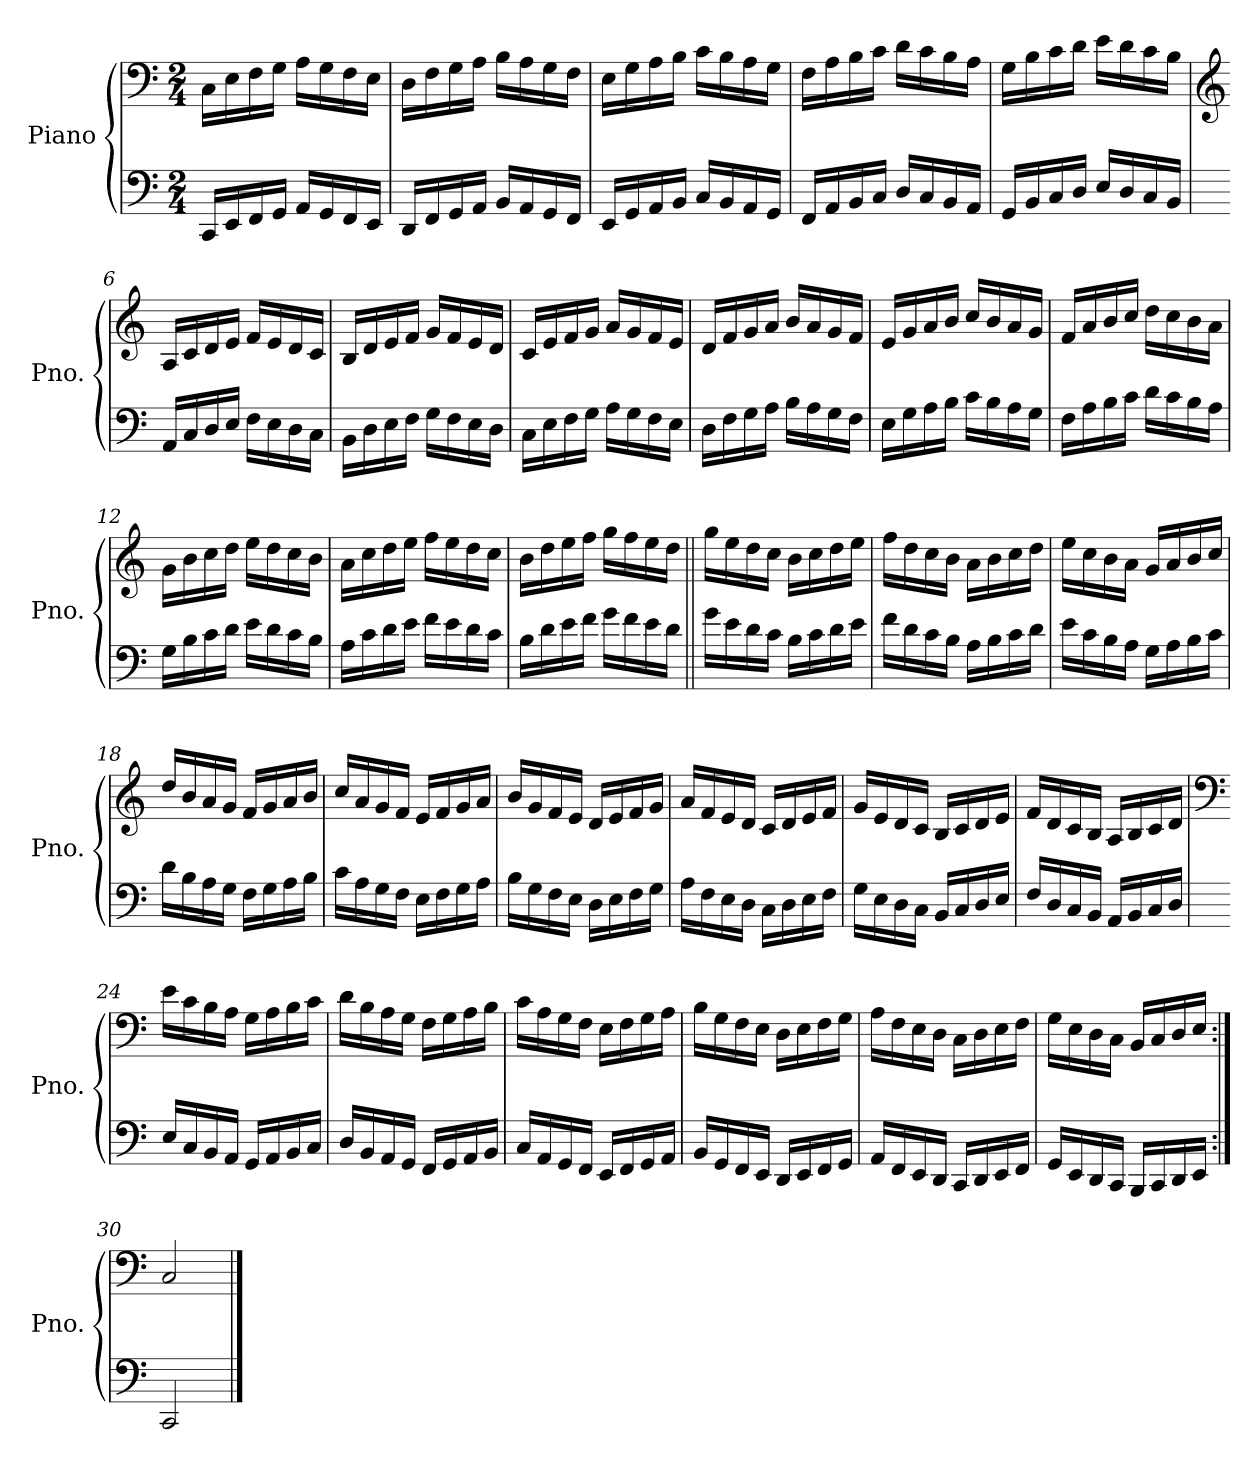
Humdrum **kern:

**kern	**kern
*part1	*part1
*staff2	*staff1
*I"Piano	*
*I'Pno.	*
*clefF4	*clefF4
*k[]	*k[]
*M2/4	*M2/4
*MM108	*MM108
=1	=1
16CC/LL	16C\LL
16EE/	16E\
16FF/	16F\
16GG/JJ	16G\JJ
16AA/LL	16A\LL
16GG/	16G\
16FF/	16F\
16EE/JJ	16E\JJ
=2	=2
16DD/LL	16D\LL
16FF/	16F\
16GG/	16G\
16AA/JJ	16A\JJ
16BB/LL	16B\LL
16AA/	16A\
16GG/	16G\
16FF/JJ	16F\JJ
=3	=3
16EE/LL	16E\LL
16GG/	16G\
16AA/	16A\
16BB/JJ	16B\JJ
16C/LL	16c\LL
16BB/	16B\
16AA/	16A\
16GG/JJ	16G\JJ
=4	=4
16FF/LL	16F\LL
16AA/	16A\
16BB/	16B\
16C/JJ	16c\JJ
16D/LL	16d\LL
16C/	16c\
16BB/	16B\
16AA/JJ	16A\JJ
=5	=5
16GG/LL	16G\LL
16BB/	16B\
16C/	16c\
16D/JJ	16d\JJ
16E/LL	16e\LL
16D/	16d\
16C/	16c\
16BB/JJ	16B\JJ
!!LO:LB:g=z
=6	=6
*	*clefG2
16AA/LL	16A/LL
16C/	16c/
16D/	16d/
16E/JJ	16e/JJ
16F\LL	16f/LL
16E\	16e/
16D\	16d/
16C\JJ	16c/JJ
=7	=7
16BB\LL	16B/LL
16D\	16d/
16E\	16e/
16F\JJ	16f/JJ
16G\LL	16g/LL
16F\	16f/
16E\	16e/
16D\JJ	16d/JJ
=8	=8
16C\LL	16c/LL
16E\	16e/
16F\	16f/
16G\JJ	16g/JJ
16A\LL	16a/LL
16G\	16g/
16F\	16f/
16E\JJ	16e/JJ
=9	=9
16D\LL	16d/LL
16F\	16f/
16G\	16g/
16A\JJ	16a/JJ
16B\LL	16b/LL
16A\	16a/
16G\	16g/
16F\JJ	16f/JJ
=10	=10
16E\LL	16e/LL
16G\	16g/
16A\	16a/
16B\JJ	16b/JJ
16c\LL	16cc/LL
16B\	16b/
16A\	16a/
16G\JJ	16g/JJ
!!LO:LB:g=z
=11	=11
16F\LL	16f/LL
16A\	16a/
16B\	16b/
16c\JJ	16cc/JJ
16d\LL	16dd\LL
16c\	16cc\
16B\	16b\
16A\JJ	16a\JJ
=12	=12
16G\LL	16g\LL
16B\	16b\
16c\	16cc\
16d\JJ	16dd\JJ
16e\LL	16ee\LL
16d\	16dd\
16c\	16cc\
16B\JJ	16b\JJ
=13	=13
16A\LL	16a\LL
16c\	16cc\
16d\	16dd\
16e\JJ	16ee\JJ
16f\LL	16ff\LL
16e\	16ee\
16d\	16dd\
16c\JJ	16cc\JJ
=14	=14
16B\LL	16b\LL
16d\	16dd\
16e\	16ee\
16f\JJ	16ff\JJ
16g\LL	16gg\LL
16f\	16ff\
16e\	16ee\
16d\JJ	16dd\JJ
=15||	=15||
16g\LL	16gg\LL
16e\	16ee\
16d\	16dd\
16c\JJ	16cc\JJ
16B\LL	16b\LL
16c\	16cc\
16d\	16dd\
16e\JJ	16ee\JJ
!!LO:LB:g=z
=16	=16
16f\LL	16ff\LL
16d\	16dd\
16c\	16cc\
16B\JJ	16b\JJ
16A\LL	16a\LL
16B\	16b\
16c\	16cc\
16d\JJ	16dd\JJ
=17	=17
16e\LL	16ee\LL
16c\	16cc\
16B\	16b\
16A\JJ	16a\JJ
16G\LL	16g/LL
16A\	16a/
16B\	16b/
16c\JJ	16cc/JJ
=18	=18
16d\LL	16dd/LL
16B\	16b/
16A\	16a/
16G\JJ	16g/JJ
16F\LL	16f/LL
16G\	16g/
16A\	16a/
16B\JJ	16b/JJ
=19	=19
16c\LL	16cc/LL
16A\	16a/
16G\	16g/
16F\JJ	16f/JJ
16E\LL	16e/LL
16F\	16f/
16G\	16g/
16A\JJ	16a/JJ
=20	=20
16B\LL	16b/LL
16G\	16g/
16F\	16f/
16E\JJ	16e/JJ
16D\LL	16d/LL
16E\	16e/
16F\	16f/
16G\JJ	16g/JJ
!!LO:LB:g=z
=21	=21
16A\LL	16a/LL
16F\	16f/
16E\	16e/
16D\JJ	16d/JJ
16C\LL	16c/LL
16D\	16d/
16E\	16e/
16F\JJ	16f/JJ
=22	=22
16G\LL	16g/LL
16E\	16e/
16D\	16d/
16C\JJ	16c/JJ
16BB/LL	16B/LL
16C/	16c/
16D/	16d/
16E/JJ	16e/JJ
=23	=23
16F/LL	16f/LL
16D/	16d/
16C/	16c/
16BB/JJ	16B/JJ
16AA/LL	16A/LL
16BB/	16B/
16C/	16c/
16D/JJ	16d/JJ
=24	=24
*	*clefF4
16E/LL	16e\LL
16C/	16c\
16BB/	16B\
16AA/JJ	16A\JJ
16GG/LL	16G\LL
16AA/	16A\
16BB/	16B\
16C/JJ	16c\JJ
=25	=25
16D/LL	16d\LL
16BB/	16B\
16AA/	16A\
16GG/JJ	16G\JJ
16FF/LL	16F\LL
16GG/	16G\
16AA/	16A\
16BB/JJ	16B\JJ
!!LO:LB:g=z
=26	=26
16C/LL	16c\LL
16AA/	16A\
16GG/	16G\
16FF/JJ	16F\JJ
16EE/LL	16E\LL
16FF/	16F\
16GG/	16G\
16AA/JJ	16A\JJ
=27	=27
16BB/LL	16B\LL
16GG/	16G\
16FF/	16F\
16EE/JJ	16E\JJ
16DD/LL	16D\LL
16EE/	16E\
16FF/	16F\
16GG/JJ	16G\JJ
=28	=28
16AA/LL	16A\LL
16FF/	16F\
16EE/	16E\
16DD/JJ	16D\JJ
16CC/LL	16C\LL
16DD/	16D\
16EE/	16E\
16FF/JJ	16F\JJ
=29	=29
16GG/LL	16G\LL
16EE/	16E\
16DD/	16D\
16CC/JJ	16C\JJ
16BBB/LL	16BB/LL
16CC/	16C/
16DD/	16D/
16EE/JJ	16E/JJ
=30:|!	=30:|!
2CC/	2C/
==	==
*-	*-
